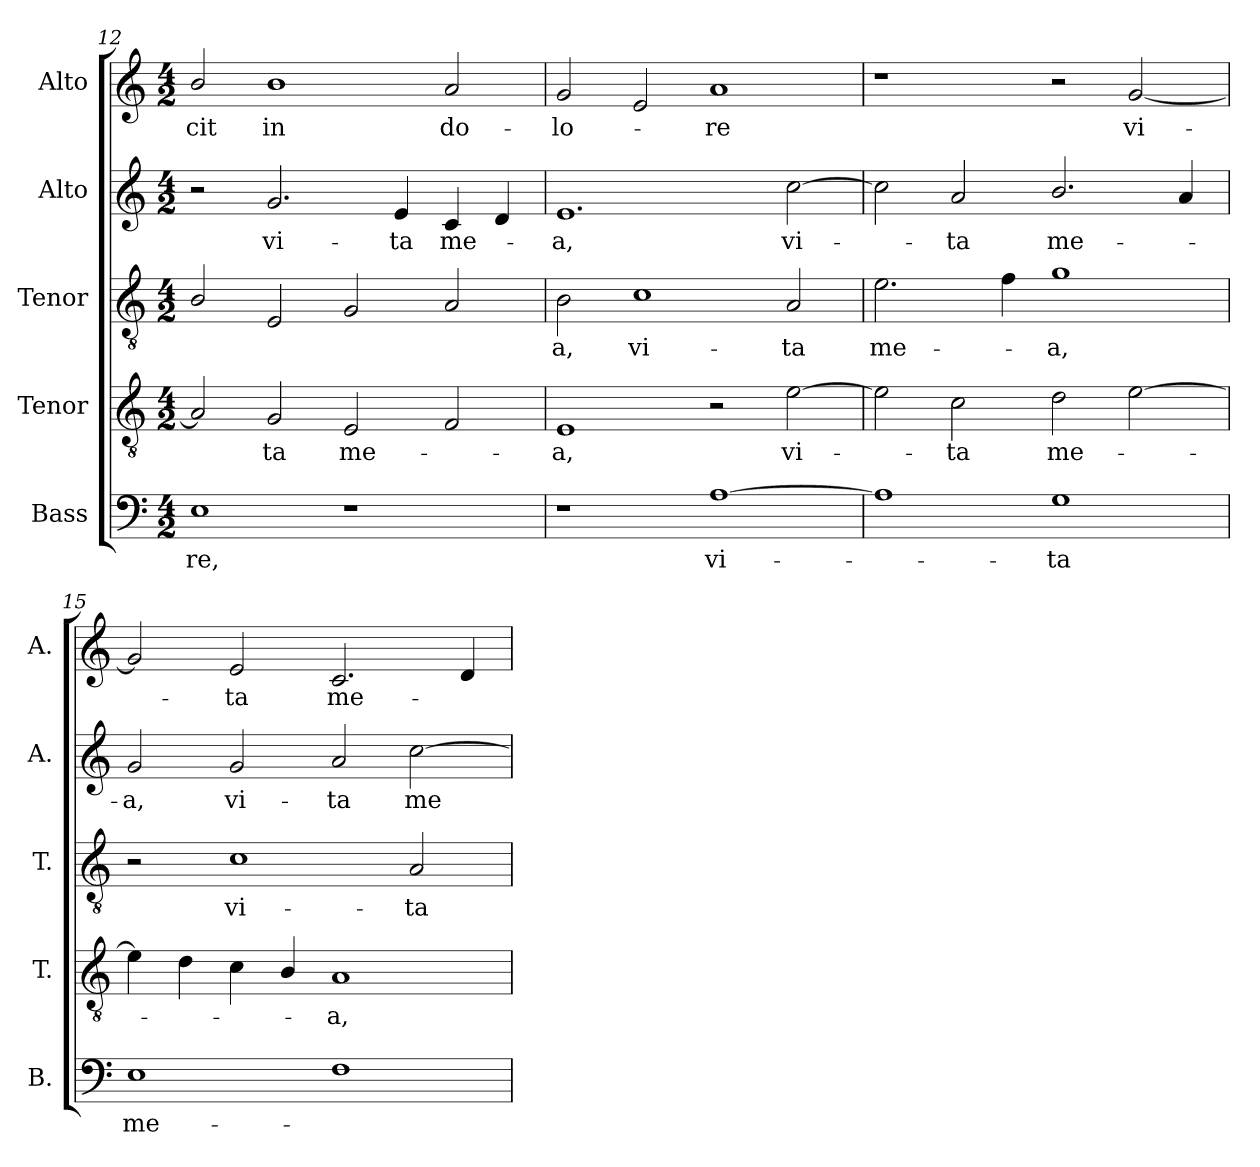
**kern	**text	**kern	**text	**kern	**text	**kern	**text	**kern	**text
*part5	*part5	*part4	*part4	*part3	*part3	*part2	*part2	*part1	*part1
*staff5	*staff5	*staff4	*staff4	*staff3	*staff3	*staff2	*staff2	*staff1	*staff1
*I"Bass	*	*I"Tenor	*	*I"Tenor	*	*I"Alto	*	*I"Alto	*
*I'B.	*	*I'T.	*	*I'T.	*	*I'A.	*	*I'A.	*
*clefF4	*	*clefGv2	*	*clefGv2	*	*clefG2	*	*clefG2	*
*	*	*ITrd7c12	*	*ITrd7c12	*	*	*	*	*
*k[]	*	*k[]	*	*k[]	*	*k[]	*	*k[]	*
*C:	*	*C:	*	*C:	*	*C:	*	*C:	*
*M4/2	*	*M4/2	*	*M4/2	*	*M4/2	*	*M4/2	*
=12	=12	=12	=12	=12	=12	=12	=12	=12	=12
!	!LO:LY:b:color=#000000	!	!	!	!	!	!	!	!
!	!	!	!	!	!	!	!	!	!LO:LY:b:color=#000000
1Ei	-re,	2AAi/]	.	2BBi/	.	2r	.	2bi/	-cit
!	!	!	!LO:LY:b:color=#000000	!	!	!	!	!	!
!	!	!	!	!	!	!	!LO:LY:b:color=#000000	!	!
!	!	!	!	!	!	!	!	!	!LO:LY:b:color=#000000
.	.	2GGi/	-ta	2EEi/	.	2.gi/	vi-	1bi	in
!	!	!	!LO:LY:b:color=#000000	!	!	!	!	!	!
1r	.	2EEi/	me-	2GGi/	.	.	.	.	.
!	!	!	!	!	!	!	!LO:LY:b:color=#000000	!	!
.	.	.	.	.	.	4ei/	-ta	.	.
!	!	!	!	!	!	!	!LO:LY:b:color=#000000	!	!
!	!	!	!	!	!	!	!	!	!LO:LY:b:color=#000000
.	.	2FFi/	.	2AAi/	.	4ci/	me-	2ai/	do-
.	.	.	.	.	.	4di/	.	.	.
=13	=13	=13	=13	=13	=13	=13	=13	=13	=13
!	!	!	!LO:LY:b:color=#000000	!	!	!	!	!	!
!	!	!	!	!	!LO:LY:b:color=#000000	!	!	!	!
!	!	!	!	!	!	!	!LO:LY:b:color=#000000	!	!
!	!	!	!	!	!	!	!	!	!LO:LY:b:color=#000000
1r	.	1EEi	-a,	2BBi\	-a,	1.ei	-a,	2gi/	-lo-
!	!	!	!	!	!LO:LY:b:color=#000000	!	!	!	!
.	.	.	.	1Ci	vi-	.	.	2ei/	.
!	!LO:LY:b:color=#000000	!	!	!	!	!	!	!	!
!	!	!	!	!	!	!	!	!	!LO:LY:b:color=#000000
[1Ai	vi-	2r	.	.	.	.	.	1ai	-re
!	!	!	!LO:LY:b:color=#000000	!	!	!	!	!	!
!	!	!	!	!	!LO:LY:b:color=#000000	!	!	!	!
!	!	!	!	!	!	!	!LO:LY:b:color=#000000	!	!
.	.	[2Ei\	vi-	2AAi/	-ta	[2cci\	vi-	.	.
=14	=14	=14	=14	=14	=14	=14	=14	=14	=14
!	!	!	!	!	!LO:LY:b:color=#000000	!	!	!	!
1Ai]	.	2Ei\]	.	2.Ei\	me-	2cci\]	.	1r	.
!	!	!	!LO:LY:b:color=#000000	!	!	!	!	!	!
!	!	!	!	!	!	!	!LO:LY:b:color=#000000	!	!
.	.	2Ci\	-ta	.	.	2ai/	-ta	.	.
.	.	.	.	4Fi\	.	.	.	.	.
!	!LO:LY:b:color=#000000	!	!	!	!	!	!	!	!
!	!	!	!LO:LY:b:color=#000000	!	!	!	!	!	!
!	!	!	!	!	!LO:LY:b:color=#000000	!	!	!	!
!	!	!	!	!	!	!	!LO:LY:b:color=#000000	!	!
1Gi	-ta	2Di\	me-	1Gi	-a,	2.bi/	me-	2r	.
!	!	!	!	!	!	!	!	!	!LO:LY:b:color=#000000
.	.	[2Ei\	.	.	.	.	.	[2gi/	vi-
.	.	.	.	.	.	4ai/	.	.	.
=15	=15	=15	=15	=15	=15	=15	=15	=15	=15
!	!LO:LY:b:color=#000000	!	!	!	!	!	!	!	!
!	!	!	!	!	!	!	!LO:LY:b:color=#000000	!	!
1Ei	me-	4Ei\]	.	2r	.	2gi/	-a,	2gi/]	.
.	.	4Di\	.	.	.	.	.	.	.
!	!	!	!	!	!LO:LY:b:color=#000000	!	!	!	!
!	!	!	!	!	!	!	!LO:LY:b:color=#000000	!	!
!	!	!	!	!	!	!	!	!	!LO:LY:b:color=#000000
.	.	4Ci\	.	1Ci	vi-	2gi/	vi-	2ei/	-ta
.	.	4BBi/	.	.	.	.	.	.	.
!	!	!	!LO:LY:b:color=#000000	!	!	!	!	!	!
!	!	!	!	!	!	!	!LO:LY:b:color=#000000	!	!
!	!	!	!	!	!	!	!	!	!LO:LY:b:color=#000000
1Fi	.	1AAi	-a,	.	.	2ai/	-ta	2.ci/	me-
!	!	!	!	!	!LO:LY:b:color=#000000	!	!	!	!
!	!	!	!	!	!	!	!LO:LY:b:color=#000000	!	!
.	.	.	.	2AAi/	-ta	[2cci\	me-	.	.
.	.	.	.	.	.	.	.	4di/	.
=	=	=	=	=	=	=	=	=	=
*-	*-	*-	*-	*-	*-	*-	*-	*-	*-
